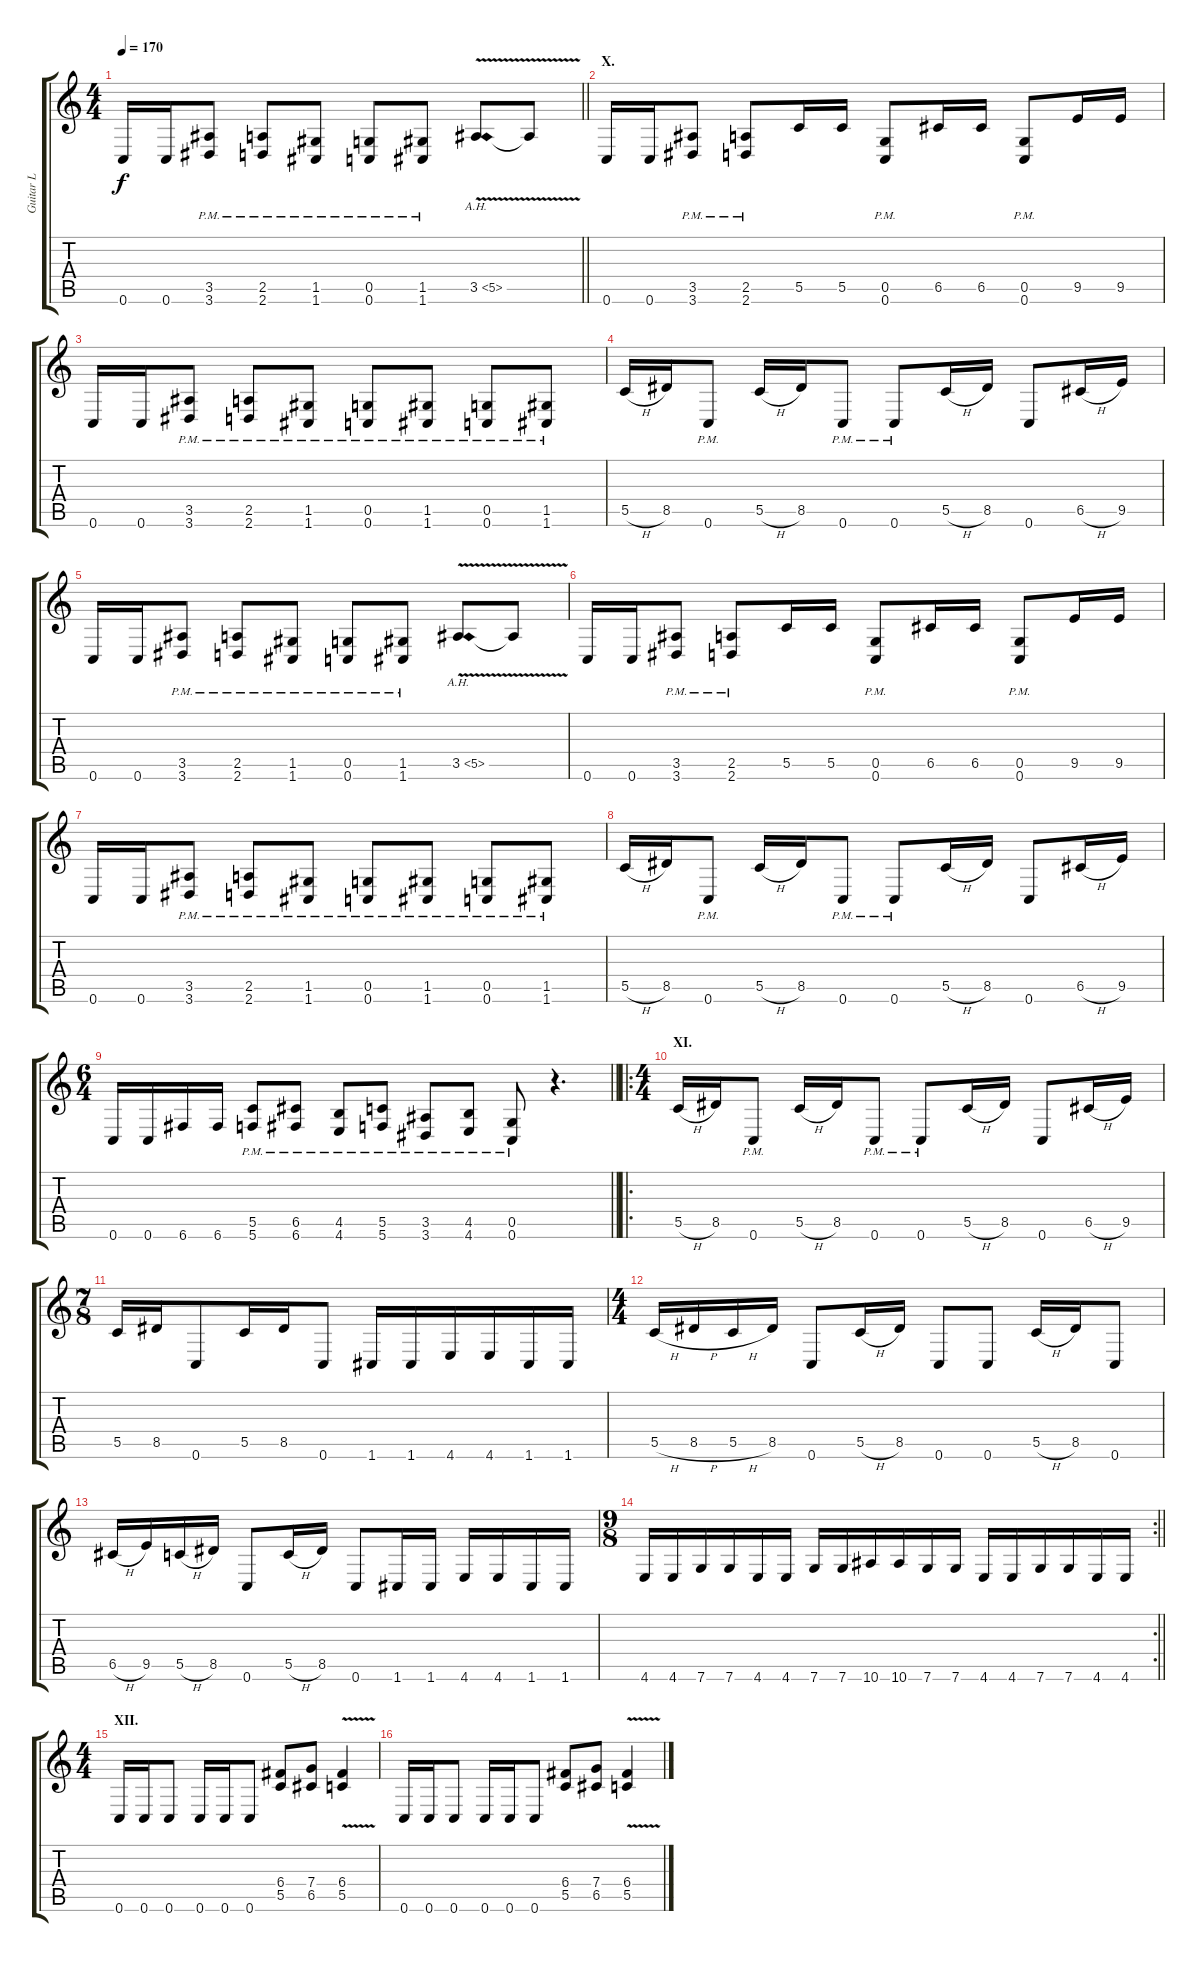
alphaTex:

\track ("Guitar L" "Guitar L") {instrument distortionguitar}
\staff {score tabs}
\tuning (D4 A3 F3 C3 G2 C2) {hide}
\ts (4 4)
\tempo 170
\clef g2
\barLineRight lightlight
\ks c
0.6.16{dy f} 0.6.16 (3.5{pm} 3.6{pm}).8 (2.5{pm} 2.6{pm}).8 (1.5{pm} 1.6{pm}).8 (0.5{pm} 0.6{pm}).8 (1.5{pm} 1.6{pm}).8 3.5{ah 2 v}.8{instrument guitarharmonics} 3.5{t}.8{instrument distortionguitar} |
\section ("" "X.")
0.6.16 0.6.16 (3.5{pm} 3.6{pm}).8 (2.5{pm} 2.6{pm}).8 5.5.16 5.5.16 (0.5{pm} 0.6{pm}).8 6.5.16 6.5.16 (0.5{pm} 0.6{pm}).8 9.5.16 9.5.16 |
0.6.16 0.6.16 (3.5{pm} 3.6{pm}).8 (2.5{pm} 2.6{pm}).8 (1.5{pm} 1.6{pm}).8 (0.5{pm} 0.6{pm}).8 (1.5{pm} 1.6{pm}).8 (0.5{pm} 0.6{pm}).8 (1.5{pm} 1.6{pm}).8 |
5.5{h}.16 8.5.16 0.6{pm}.8 5.5{h}.16 8.5.16 0.6{pm}.8 0.6{pm}.8 5.5{h}.16 8.5.16 0.6.8 6.5{h}.16 9.5.16 |
0.6.16 0.6.16 (3.5{pm} 3.6{pm}).8 (2.5{pm} 2.6{pm}).8 (1.5{pm} 1.6{pm}).8 (0.5{pm} 0.6{pm}).8 (1.5{pm} 1.6{pm}).8 3.5{ah 2 v}.8{instrument guitarharmonics} 3.5{t}.8{instrument distortionguitar} |
0.6.16 0.6.16 (3.5{pm} 3.6{pm}).8 (2.5{pm} 2.6{pm}).8 5.5.16 5.5.16 (0.5{pm} 0.6{pm}).8 6.5.16 6.5.16 (0.5{pm} 0.6{pm}).8 9.5.16 9.5.16 |
0.6.16 0.6.16 (3.5{pm} 3.6{pm}).8 (2.5{pm} 2.6{pm}).8 (1.5{pm} 1.6{pm}).8 (0.5{pm} 0.6{pm}).8 (1.5{pm} 1.6{pm}).8 (0.5{pm} 0.6{pm}).8 (1.5{pm} 1.6{pm}).8 |
5.5{h}.16 8.5.16 0.6{pm}.8 5.5{h}.16 8.5.16 0.6{pm}.8 0.6{pm}.8 5.5{h}.16 8.5.16 0.6.8 6.5{h}.16 9.5.16 |
\ts (6 4)
\barLineRight lightlight
0.6.16 0.6.16 6.6.16 6.6.16 (5.5{pm} 5.6{pm}).8 (6.5{pm} 6.6{pm}).8 (4.5{pm} 4.6{pm}).8 (5.5{pm} 5.6{pm}).8 (3.5{pm} 3.6{pm}).8 (4.5{pm} 4.6{pm}).8 (0.5{pm} 0.6{pm}).8 r.4{d} |
\ro
\ts (4 4)
\section ("" "XI.")
5.5{h}.16 8.5.16 0.6{pm}.8 5.5{h}.16 8.5.16 0.6{pm}.8 0.6{pm}.8 5.5{h}.16 8.5.16 0.6.8 6.5{h}.16 9.5.16 |
\ts (7 8)
5.5.16 8.5.16 0.6.8 5.5.16 8.5.16 0.6.8 1.6.16 1.6.16 4.6.16 4.6.16 1.6.16 1.6.16 |
\ts (4 4)
5.5{h}.16 8.5{h}.16 5.5{h}.16 8.5.16 0.6.8 5.5{h}.16 8.5.16 0.6.8 0.6.8 5.5{h}.16 8.5.16 0.6.8 |
6.5{h}.16 9.5.16 5.5{h}.16 8.5.16 0.6.8 5.5{h}.16 8.5.16 0.6.8 1.6.16 1.6.16 4.6.16 4.6.16 1.6.16 1.6.16 |
\rc 2
\ts (9 8)
\barLineRight lightlight
4.6.16 4.6.16 7.6.16 7.6.16 4.6.16 4.6.16 7.6.16 7.6.16 10.6.16 10.6.16 7.6.16 7.6.16 4.6.16 4.6.16 7.6.16 7.6.16 4.6.16 4.6.16 |
\ts (4 4)
\section ("" "XII.")
0.6.16 0.6.16 0.6.8 0.6.16 0.6.16 0.6.8 (6.4 5.5).8 (7.4 6.5).8 (6.4{v} 5.5{v}).4 |
0.6.16 0.6.16 0.6.8 0.6.16 0.6.16 0.6.8 (6.4 5.5).8 (7.4 6.5).8 (6.4{v} 5.5{v}).4
